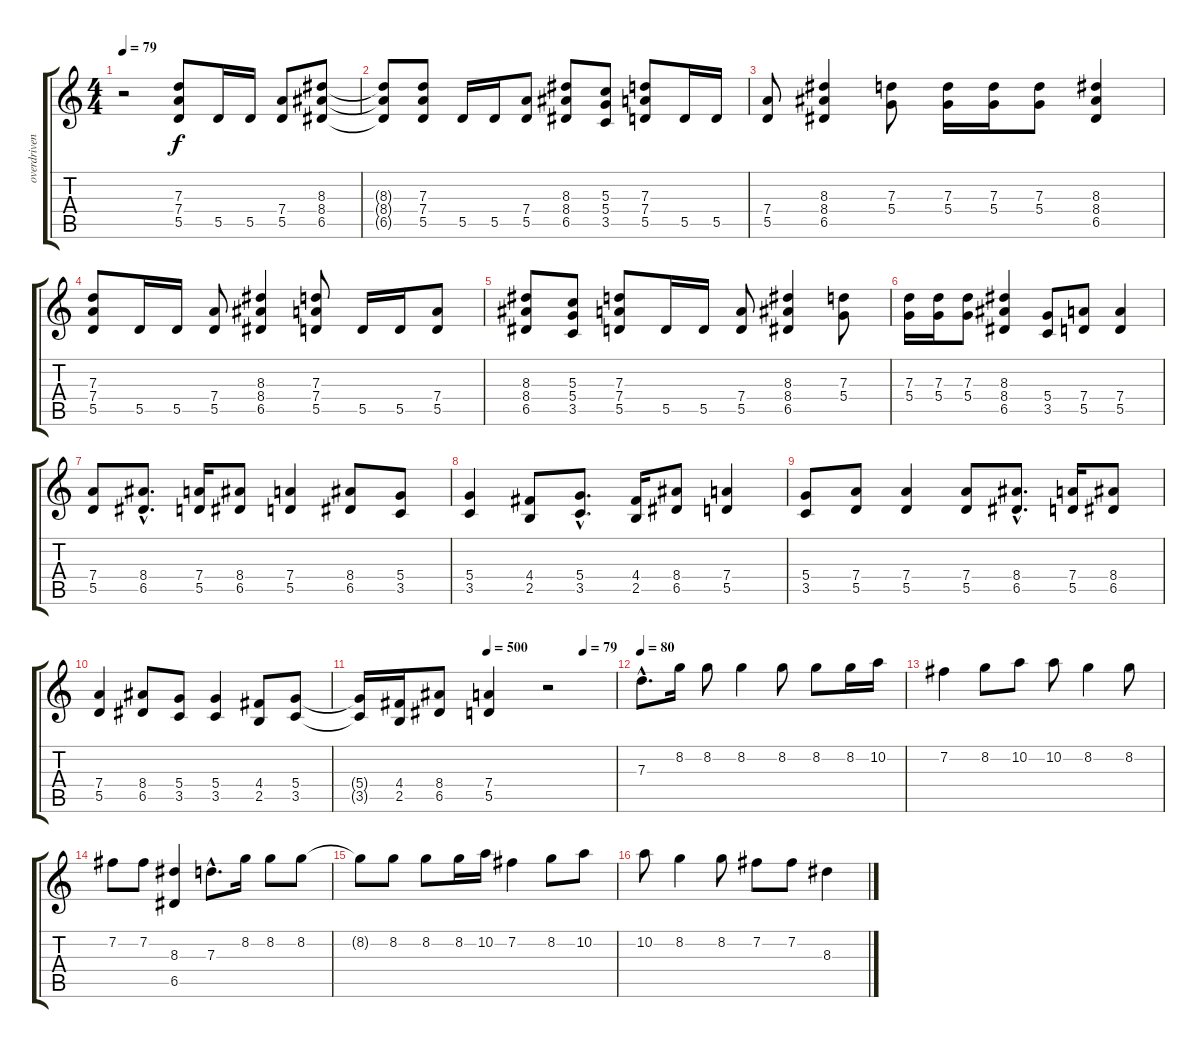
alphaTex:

\track ("overdriven gitar" "overdriven") {instrument overdrivenguitar}
\staff {score tabs}
\tuning (E4 B3 G3 D3 A2 E2) {hide}
\ts (4 4)
\tempo 79
\clef g2
\ks c
r.2{dy f} (7.3 7.4 5.5).8 5.5.16 5.5.16 (7.4 5.5).8 (8.3 8.4 6.5).8 |
(8.3{t} 8.4{t} 6.5{t}).8 (7.3 7.4 5.5).8 5.5.16 5.5.16 (7.4 5.5).8 (8.3 8.4 6.5).8 (5.3 5.4 3.5).8 (7.3 7.4 5.5).8 5.5.16 5.5.16 |
(7.4 5.5).8 (8.3 8.4 6.5).4 (7.3 5.4).8 (7.3 5.4).16 (7.3 5.4).16 (7.3 5.4).8 (8.3 8.4 6.5).4 |
(7.3 7.4 5.5).8 5.5.16 5.5.16 (7.4 5.5).8 (8.3 8.4 6.5).4 (7.3 7.4 5.5).8 5.5.16 5.5.16 (7.4 5.5).8 |
(8.3 8.4 6.5).8 (5.3 5.4 3.5).8 (7.3 7.4 5.5).8 5.5.16 5.5.16 (7.4 5.5).8 (8.3 8.4 6.5).4 (7.3 5.4).8 |
(7.3 5.4).16 (7.3 5.4).16 (7.3 5.4).8 (8.3 8.4 6.5).4 (5.4 3.5).8 (7.4 5.5).8 (7.4 5.5).4 |
(7.4 5.5).8 (8.4{hac} 6.5{hac}).8{d} (7.4 5.5).16 (8.4 6.5).8 (7.4 5.5).4 (8.4 6.5).8 (5.4 3.5).8 |
(5.4 3.5).4 (4.4 2.5).8 (5.4{hac} 3.5{hac}).8{d} (4.4 2.5).16 (8.4 6.5).8 (7.4 5.5).4 |
(5.4 3.5).8 (7.4 5.5).8 (7.4 5.5).4 (7.4 5.5).8 (8.4{hac} 6.5{hac}).8{d} (7.4 5.5).16 (8.4 6.5).8 |
(7.4 5.5).4 (8.4 6.5).8 (5.4 3.5).8 (5.4 3.5).4 (4.4 2.5).8 (5.4 3.5).8 |
\tempo (500 0.5)
\tempo (79 0.875)
(5.4{t} 3.5{t}).16 (4.4 2.5).16 (8.4 6.5).8 (7.4 5.5).4 r.2 |
\tempo 80
7.3{hac}.8{d} 8.2.16 8.2.8 8.2.4 8.2.8 8.2.8 8.2.16 10.2.16 |
7.2.4 8.2.8 10.2.8 10.2.8 8.2.4 8.2.8 |
7.2.8 7.2.8 (8.3 6.5).4 7.3{hac}.8{d} 8.2.16 8.2.8 8.2.8 |
8.2{t}.8 8.2.8 8.2.8 8.2.16 10.2.16 7.2.4 8.2.8 10.2.8 |
10.2.8 8.2.4 8.2.8 7.2.8 7.2.8 8.3.4
